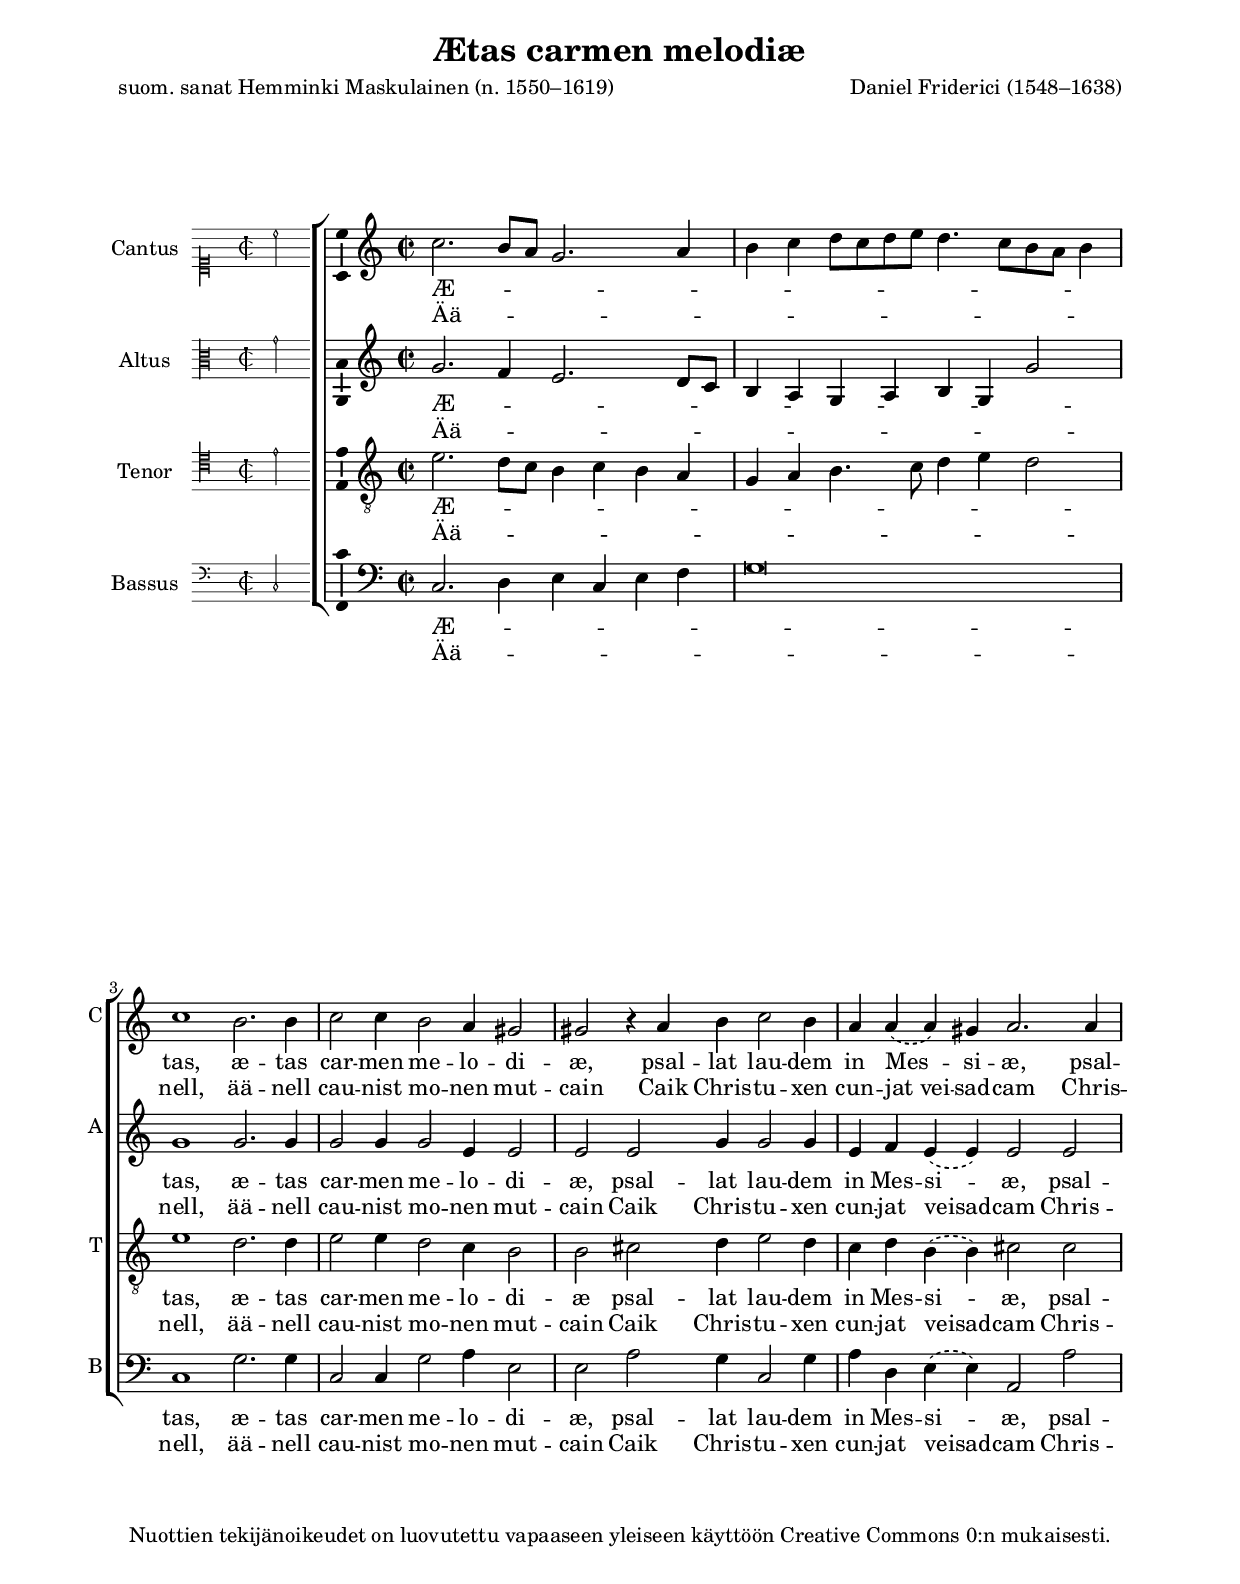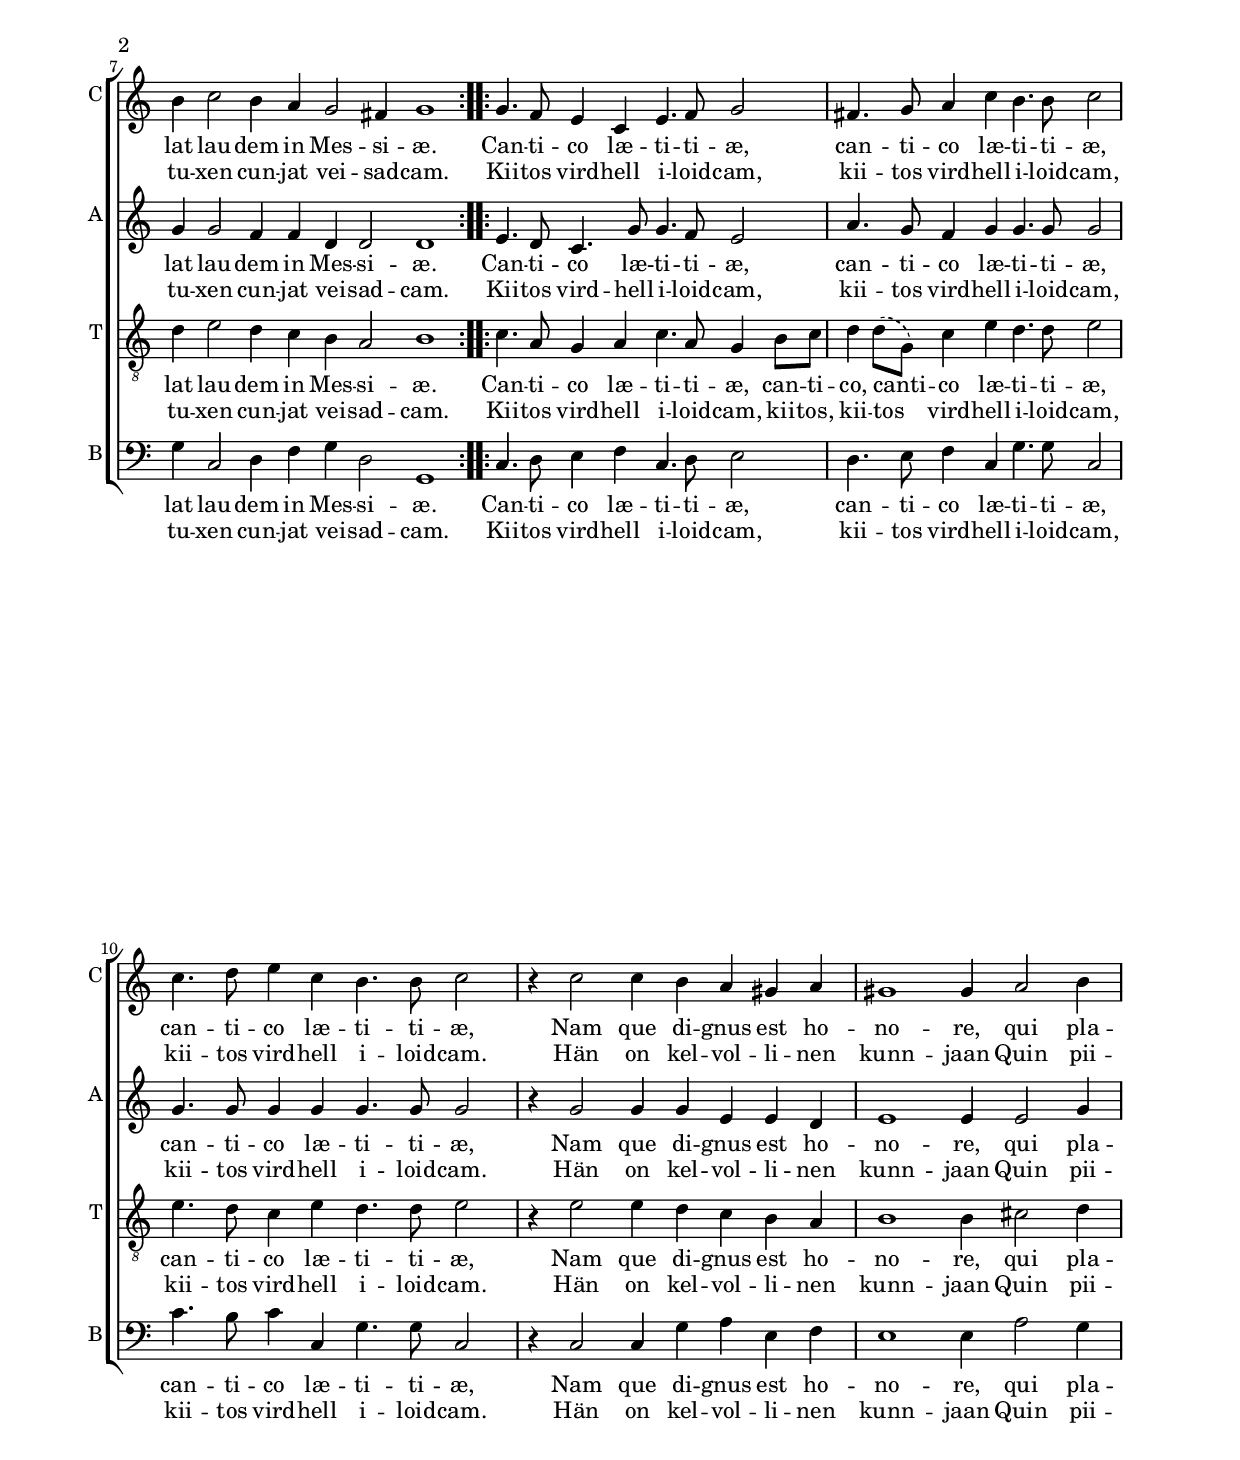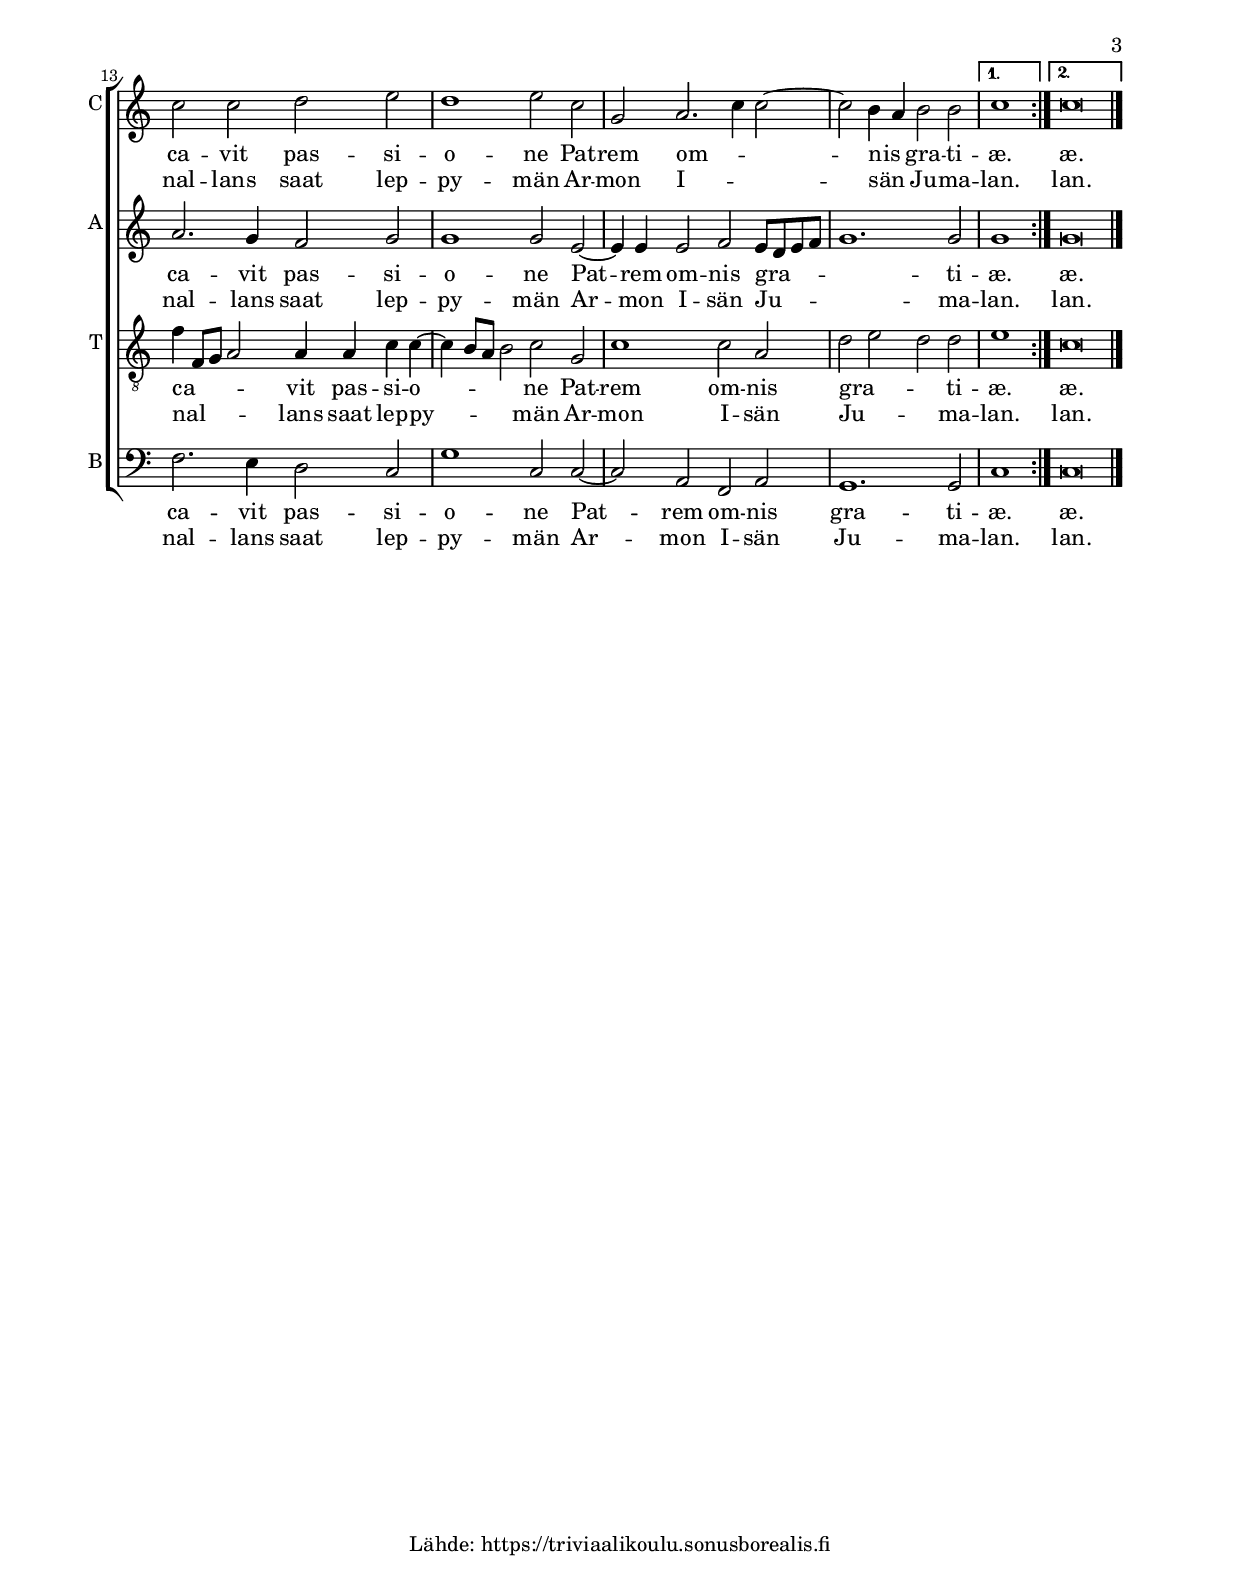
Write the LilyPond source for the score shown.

\version "2.19.80"
\include "suomi.ly"

\include "../paper-margins.ily"
#(set-global-staff-size 18)

global = {
%  \numericTimeSignature
  \time 2/2
	\set Timing.measureLength = #(ly:make-moment 4/2)
%  \autoBeamOff
  \key c \major
  \set Staff.midiInstrument = #"voice oohs"
	\omit Slur
}


SopranoMusic = \relative c'' {
  \set Staff.instrumentName = #"Cantus"
  \set Staff.shortInstrumentName = "C"

	\incipit { \clef "mensural-c1" \key c \major \time 2/2 c''2 }
	\repeat volta 2 {
		c2.( h8 a g2. a4 | h c d8 c d e d4. c8 h a h4) |
		c1 h2. h4 | c2 c4 h2 a4 gis2 | gis r4 a h c2 h4 |
		\undo \omit Slur
		a \slurDashed a( a) gis a2. a4 |
		\set Timing.measureLength = #(ly:make-moment 6/2)
		h c2 h4 a g2 fis4 g1 |
	}
	\repeat volta 2 {
		\set Timing.measureLength = #(ly:make-moment 4/2)
		g4. f8 e4 c e4. f8 g2 | fis4. g8 a4 c h4. h8 c2 |
		c4. d8 e4 c h4. h8 c2 |
		r4 c2 c4 h a gis a | gis1 gis4 a2 h4 | c2 c d e |
		\omit Slur
		d1 e2 c | g \slurSolid a2.( c4 c2~ | c) h4( a) h2 h |
	}
	\alternative {
		{
			\set Timing.measureLength = #(ly:make-moment 2/2)
			c1 |
		}
		{
			\set Timing.measureLength = #(ly:make-moment 4/2)
			c\breve \bar "|."
		}
	}
}

stanzaOneLyrics = \lyricmode {
	Æ -- tas, æ -- tas car -- men me -- lo -- di -- æ,
	psal -- lat lau -- dem in Mes -- si -- æ,
    psal -- lat lau -- dem in Mes -- si -- æ.
	Can -- ti -- co læ -- ti -- ti -- æ,
	can -- ti -- co læ -- ti -- ti -- æ,
	can -- ti -- co læ -- ti -- ti -- æ,
	Nam que di -- gnus est ho -- no -- re,
	qui pla -- ca -- vit pas -- si -- o -- ne
	Pat -- rem om -- nis gra -- ti -- æ. æ.
}

stanzaOneLyricsTenor = \lyricmode {
	Æ -- tas, æ -- tas car -- men me -- lo -- di -- æ
	psal -- lat lau -- dem in Mes -- si -- æ,
    psal -- lat lau -- dem in Mes -- si -- æ.
	Can -- ti -- co læ -- ti -- ti -- æ,
	can -- ti -- co, canti -- co læ -- ti -- ti -- æ,
	can -- ti -- co læ -- ti -- ti -- æ,
	Nam que di -- gnus est ho -- no -- re,
	qui pla -- ca -- vit pas -- si -- o -- ne
	Pat -- rem om -- nis gra -- ti -- æ. æ.
}

stanzaTwoLyrics = \lyricmode {
	Ää -- nell, ää -- nell cau -- nist mo -- nen mut -- cain
	Caik Chris -- tu -- xen cun -- jat veisad -- cam
	Chris -- tu -- xen cun -- jat vei -- sad -- cam.
	Kii -- tos vird -- hell i -- loid -- cam,
	kii -- tos vird -- hell i -- loid -- cam,
	kii -- tos vird -- hell i -- loid -- cam.
	Hän on kel -- vol -- li -- nen kunn -- jaan
	Quin pii -- nal -- lans saat lep -- py -- män
	Ar -- mon I -- sän Ju -- ma -- lan. lan.
}

stanzaTwoLyricsSoprano = \lyricmode {
	Ää -- nell, ää -- nell cau -- nist mo -- nen mut -- cain
	Caik Chris -- tu -- xen cun -- jat_vei -- sad -- cam
	Chris -- tu -- xen cun -- jat vei -- sad -- cam.
	Kii -- tos vird -- hell i -- loid -- cam,
	kii -- tos vird -- hell i -- loid -- cam,
	kii -- tos vird -- hell i -- loid -- cam.
	Hän on kel -- vol -- li -- nen kunn -- jaan
	Quin pii -- nal -- lans saat lep -- py -- män
	Ar -- mon I -- sän Ju -- ma -- lan. lan.
}

stanzaTwoLyricsTenor = \lyricmode {
	Ää -- nell, ää -- nell cau -- nist mo -- nen mut -- cain
	Caik Chris -- tu -- xen cun -- jat veisad -- cam
	Chris -- tu -- xen cun -- jat vei -- sad -- cam.
	Kii -- tos vird -- hell i -- loid -- cam,
	kii -- tos, kii -- tos vird -- hell i -- loid -- cam,
	kii -- tos vird -- hell i -- loid -- cam.
	Hän on kel -- vol -- li -- nen kunn -- jaan
	Quin pii -- nal -- lans saat lep -- py -- män
	Ar -- mon I -- sän Ju -- ma -- lan. lan.
}

AltoMusic = \relative c'' {
  \set Staff.instrumentName = #"Altus"
  \set Staff.shortInstrumentName = "A"

	\incipit { \clef "mensural-c3" \key c \major \time 2/2 g'2 }
	\repeat volta 2 {
		g2.( f4 e2. d8 c | h4 a g a h g g'2) | g1 g2. g4 |
		g2 g4 g2 e4 e2 | e e g4 g2 g4 |
		\undo \omit Slur
		e f \slurDashed e( e) e2 e |
		\set Timing.measureLength = #(ly:make-moment 6/2)
		g4 g2 f4 f d d2 d1
	}
	\repeat volta 2 {
		\set Timing.measureLength = #(ly:make-moment 4/2)
		e4. d8 c4. g'8 g4. f8 e2 | a4. g8 f4 g g4. g8 g2 |
		g4. g8 g4 g g4. g8 g2 |
		r4 g2 g4 g e e d | e1 e4 e2 g4 | a2. g4 f2 g |
		\omit Slur
		g1 g2 e~ | e4 e e2 f \slurSolid e8( d e f | g1.) g2
	}
	\alternative {
		{
			\set Timing.measureLength = #(ly:make-moment 2/2)
			g1 |
		}
		{
			\set Timing.measureLength = #(ly:make-moment 4/2)
			g\breve \bar "|."
		}
	}
}

TenoreMusic = \relative c' {
  \set Staff.instrumentName = #"Tenor"
  \set Staff.shortInstrumentName = "T"

	\incipit { \clef "mensural-c4" \key c \major \time 2/2 e'2 }

	\clef "treble_8"
	\repeat volta 2 {
		e2.( d8 c h4 c h a | g a h4. c8 d4 e d2) |
		e1 d2. d4 | e2 e4 d2 c4 h2 | h2 cis d4 e2 d4 |
		\undo \omit Slur
		c4 d \slurDashed h( h) cis2 cis |
		\set Timing.measureLength = #(ly:make-moment 6/2)
		d4 e2 d4 c h a2 h1
	}
	\repeat volta 2 {
		\set Timing.measureLength = #(ly:make-moment 4/2)
		c4. a8 g4 a c4. a8 g4 h8 c |
		d4  \slurDashed d8( g,) c4 e d4. d8 e2 |
 		e4. d8 c4 e d4. d8 e2 |
		r4 e2 e4 d c h a | h1 h4 cis2 d4 |
		\omit Slur
		f( f,8 g a2) a4 a c c~( | c h8 a h2) c g |
		c1 c2 a | d( e d) d |
	}
	\alternative {
		{
			\set Timing.measureLength = #(ly:make-moment 2/2)
			e1 |
		}
		{
			\set Timing.measureLength = #(ly:make-moment 4/2)
			c\breve \bar "|."
		}
	}

}

BassMusic = \relative c {
  \set Staff.instrumentName = #"Bassus"
  \set Staff.shortInstrumentName = "B"

	\incipit { \clef "mensural-f" \key c \major \time 2/2 c2 }

	\clef bass
	\repeat volta 2 {
		c2.( d4 e c e f | g\breve) | c,1 g'2. g4 |
		c,2 c4 g'2 a4 e2 | e a g4 c,2 g'4 |
		\undo \omit Slur
		a d, \slurDashed e( e) a,2 a' |
		g4 c,2 d4 f g d2 g,1
	}
	\repeat volta 2 {
		\omit Slur
		c4. d8 e4 f c4. d8 e2 | d4. e8 f4 c g'4. g8 c,2 |
		c'4. h8 c4 c,4 g'4. g8 c,2 |
		r4 c2 c4 g' a e f | e1 e4 a2 g4 | f2. e4 d2 c |
		g'1 c,2 c~ | c a f a | g1. g2 |
	}
	\alternative {
		{
			\set Timing.measureLength = #(ly:make-moment 2/2)
			c1 |
		}
		{
			\set Timing.measureLength = #(ly:make-moment 4/2)
			c\breve \bar "|."
		}
	}
}


\header {
  title = "Ætas carmen melodiæ"
%  subtitle = ""
  composer = "Daniel Friderici (1548–1638)"
  poet = "suom. sanat Hemminki Maskulainen (n. 1550–1619)"
%  instrument = "Voice (SATB)"
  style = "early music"
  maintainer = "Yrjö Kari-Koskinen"
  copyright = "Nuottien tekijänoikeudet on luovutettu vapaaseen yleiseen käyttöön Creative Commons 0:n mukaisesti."
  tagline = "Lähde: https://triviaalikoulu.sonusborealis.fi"
}

\score {
  \new ChoirStaff <<
    \new Staff <<
      \new Voice = "Soprano" {
		\global
        \SopranoMusic
      }
     \new Lyrics \lyricsto "Soprano" {
       \stanzaOneLyrics
     }
     \new Lyrics \lyricsto "Soprano" {
       \stanzaTwoLyricsSoprano
     }
    >>
    \new Staff <<
      \new Voice = "Alto" {
        \global
        \AltoMusic
      }
     \new Lyrics \lyricsto "Alto" {
       \stanzaOneLyrics
     }
     \new Lyrics \lyricsto "Alto" {
       \stanzaTwoLyrics
     }
    >>
    \new Staff <<
      \new Voice = "Tenore" {
        \global
        \TenoreMusic
      }
      \new Lyrics \lyricsto "Tenore" {
       \stanzaOneLyricsTenor
      }
      \new Lyrics \lyricsto "Tenore" {
       \stanzaTwoLyricsTenor
      }
    >>
    \new Staff <<
      \new Voice = "Bass" {
        \global
        \BassMusic
      }
      \new Lyrics \lyricsto "Bass" {
       \stanzaOneLyrics
      }
      \new Lyrics \lyricsto "Bass" {
       \stanzaTwoLyrics
      }
    >>
  >>
  \layout {
    \context {
      \Voice
      \consists "Ambitus_engraver"
    }
    indent = 3.5\cm
    incipit-width = 2\cm
    \context {
     \Staff \RemoveEmptyStaves
    }
    \context {
     \Score
     \override VerticalAxisGroup.remove-first = ##t
    }
  }
}
